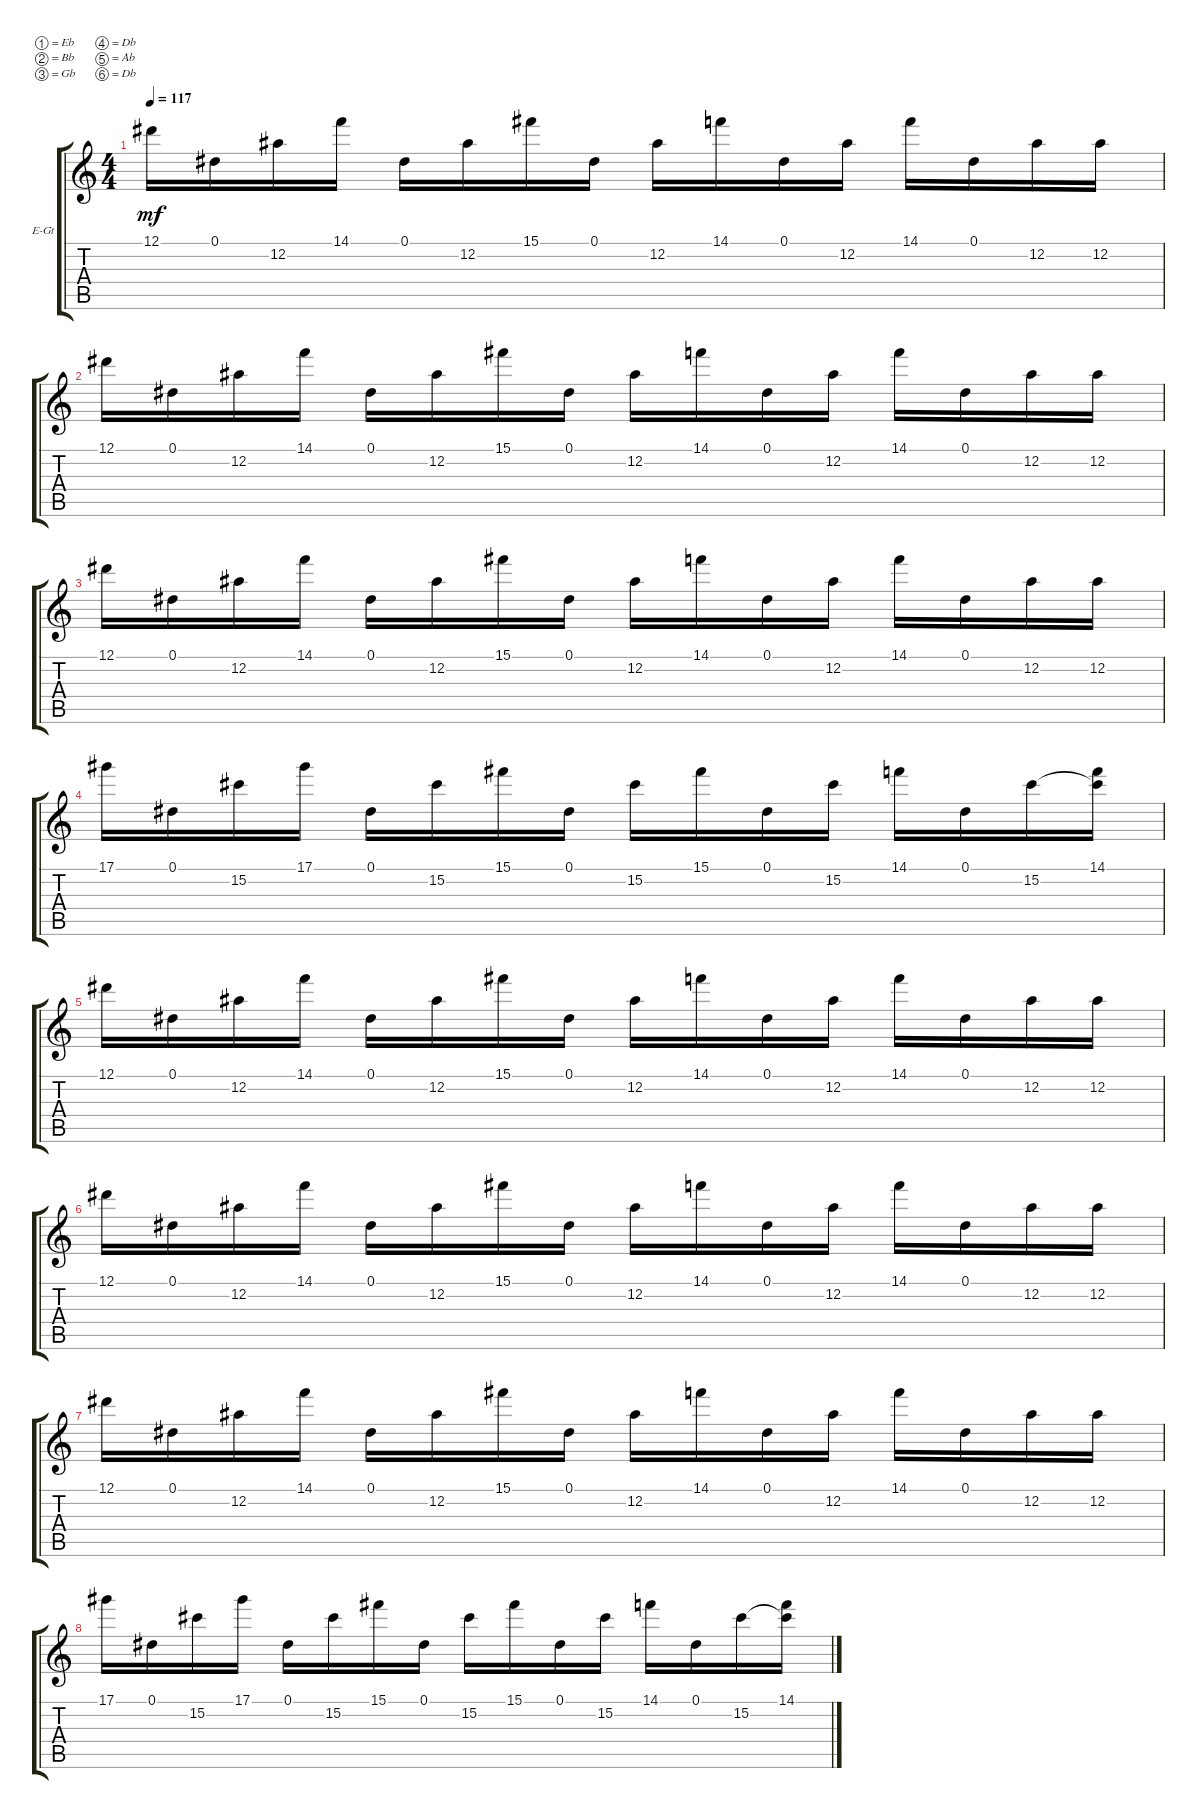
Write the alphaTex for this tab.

\bracketExtendMode groupsimilarinstruments
\firstSystemTrackNameOrientation horizontal
\otherSystemsTrackNameOrientation horizontal
\track ("Lead Guitar" "E-Gt") {instrument distortionguitar}
\staff {score tabs}
\tuning (Eb4 Bb3 Gb3 Db3 Ab2 Db2)
\ts (4 4)
\beaming (8 2 2 2 2)
\tempo 117
\clef g2
\ks c
12.1.16{dy mf instrument distortionguitar} 0.1.16 12.2.16 14.1.16 0.1.16 12.2.16 15.1.16 0.1.16 12.2.16 14.1.16 0.1.16 12.2.16 14.1.16 0.1.16 12.2.16 12.2.16 |
12.1.16 0.1.16 12.2.16 14.1.16 0.1.16 12.2.16 15.1.16 0.1.16 12.2.16 14.1.16 0.1.16 12.2.16 14.1.16 0.1.16 12.2.16 12.2.16 |
12.1.16 0.1.16 12.2.16 14.1.16 0.1.16 12.2.16 15.1.16 0.1.16 12.2.16 14.1.16 0.1.16 12.2.16 14.1.16 0.1.16 12.2.16 12.2.16 |
17.1.16 0.1.16 15.2.16 17.1.16 0.1.16 15.2.16 15.1.16 0.1.16 15.2.16 15.1.16 0.1.16 15.2.16 14.1.16 0.1.16 15.2.16 (14.1 15.2{t}).16 |
12.1.16 0.1.16 12.2.16 14.1.16 0.1.16 12.2.16 15.1.16 0.1.16 12.2.16 14.1.16 0.1.16 12.2.16 14.1.16 0.1.16 12.2.16 12.2.16 |
12.1.16 0.1.16 12.2.16 14.1.16 0.1.16 12.2.16 15.1.16 0.1.16 12.2.16 14.1.16 0.1.16 12.2.16 14.1.16 0.1.16 12.2.16 12.2.16 |
12.1.16 0.1.16 12.2.16 14.1.16 0.1.16 12.2.16 15.1.16 0.1.16 12.2.16 14.1.16 0.1.16 12.2.16 14.1.16 0.1.16 12.2.16 12.2.16 |
17.1.16 0.1.16 15.2.16 17.1.16 0.1.16 15.2.16 15.1.16 0.1.16 15.2.16 15.1.16 0.1.16 15.2.16 14.1.16 0.1.16 15.2.16 (14.1 15.2{t}).16
